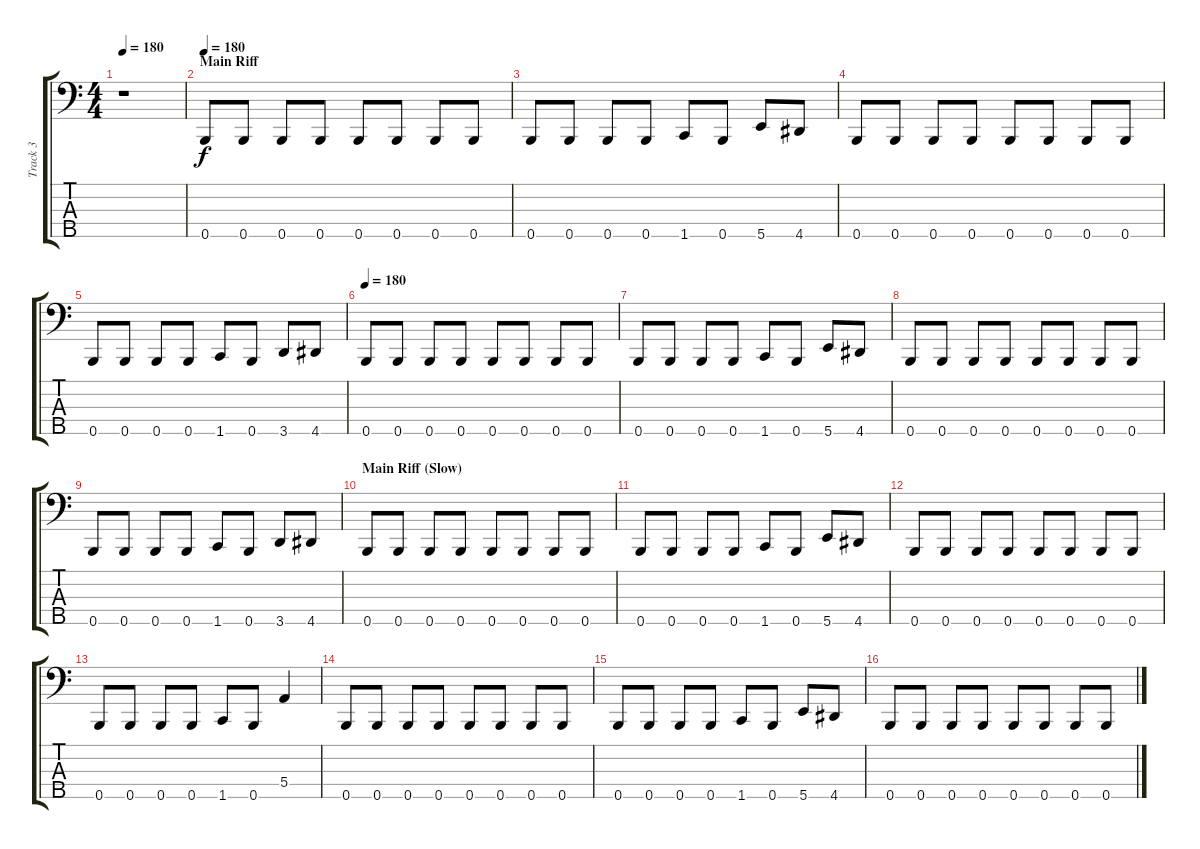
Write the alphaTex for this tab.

\track ("Track 3" "Track 3") {instrument electricbasspick}
\staff {score tabs}
\tuning (G2 D2 A1 E1 B0) {hide}
\ts (4 4)
\tempo 180
\clef f4
\ks c
r.1{dy f} |
\section ("" "Main Riff")
\tempo 180
0.5.8 0.5.8 0.5.8 0.5.8 0.5.8 0.5.8 0.5.8 0.5.8 |
0.5.8 0.5.8 0.5.8 0.5.8 1.5.8 0.5.8 5.5.8 4.5.8 |
0.5.8 0.5.8 0.5.8 0.5.8 0.5.8 0.5.8 0.5.8 0.5.8 |
0.5.8 0.5.8 0.5.8 0.5.8 1.5.8 0.5.8 3.5.8 4.5.8 |
\tempo 180
0.5.8 0.5.8 0.5.8 0.5.8 0.5.8 0.5.8 0.5.8 0.5.8 |
0.5.8 0.5.8 0.5.8 0.5.8 1.5.8 0.5.8 5.5.8 4.5.8 |
0.5.8 0.5.8 0.5.8 0.5.8 0.5.8 0.5.8 0.5.8 0.5.8 |
0.5.8 0.5.8 0.5.8 0.5.8 1.5.8 0.5.8 3.5.8 4.5.8 |
\section ("" "Main Riff (Slow)")
0.5.8 0.5.8 0.5.8 0.5.8 0.5.8 0.5.8 0.5.8 0.5.8 |
0.5.8 0.5.8 0.5.8 0.5.8 1.5.8 0.5.8 5.5.8 4.5.8 |
0.5.8 0.5.8 0.5.8 0.5.8 0.5.8 0.5.8 0.5.8 0.5.8 |
0.5.8 0.5.8 0.5.8 0.5.8 1.5.8 0.5.8 5.4.4 |
0.5.8 0.5.8 0.5.8 0.5.8 0.5.8 0.5.8 0.5.8 0.5.8 |
0.5.8 0.5.8 0.5.8 0.5.8 1.5.8 0.5.8 5.5.8 4.5.8 |
0.5.8 0.5.8 0.5.8 0.5.8 0.5.8 0.5.8 0.5.8 0.5.8
